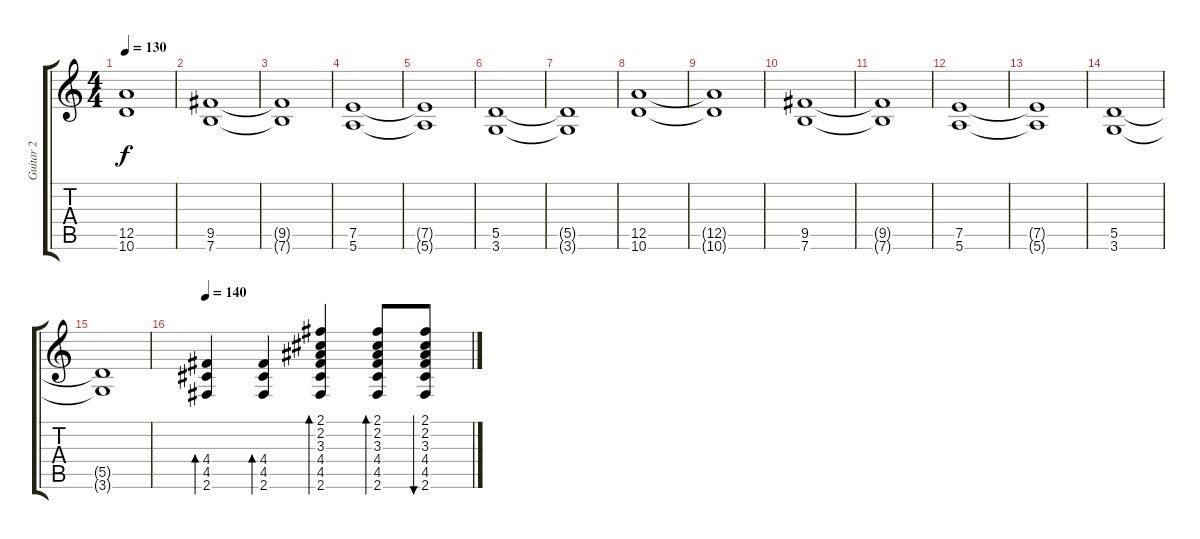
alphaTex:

\track ("Guitar 2" "Guitar 2") {instrument overdrivenguitar}
\staff {score tabs}
\tuning (E4 B3 G3 D3 A2 E2) {hide}
\ts (4 4)
\tempo 130
\clef g2
\ks c
(12.5{t} 10.6{t}).1{dy f} |
(9.5 7.6).1 |
(9.5{t} 7.6{t}).1 |
(7.5 5.6).1 |
(7.5{t} 5.6{t}).1 |
(5.5 3.6).1 |
(5.5{t} 3.6{t}).1 |
(12.5 10.6).1{balance 8} |
(12.5{t} 10.6{t}).1 |
(9.5 7.6).1 |
(9.5{t} 7.6{t}).1 |
(7.5 5.6).1 |
(7.5{t} 5.6{t}).1 |
(5.5 3.6).1 |
(5.5{t} 3.6{t}).1 |
\tempo 140
(4.4 4.5 2.6).4{bd 60 volume 9 instrument acousticguitarsteel} (4.4 4.5 2.6).4{bd 60} (2.1 2.2 3.3 4.4 4.5 2.6).4{bd 60} (2.1 2.2 3.3 4.4 4.5 2.6).8{bd 60} (2.1 2.2 3.3 4.4 4.5 2.6).8{bu 60}
